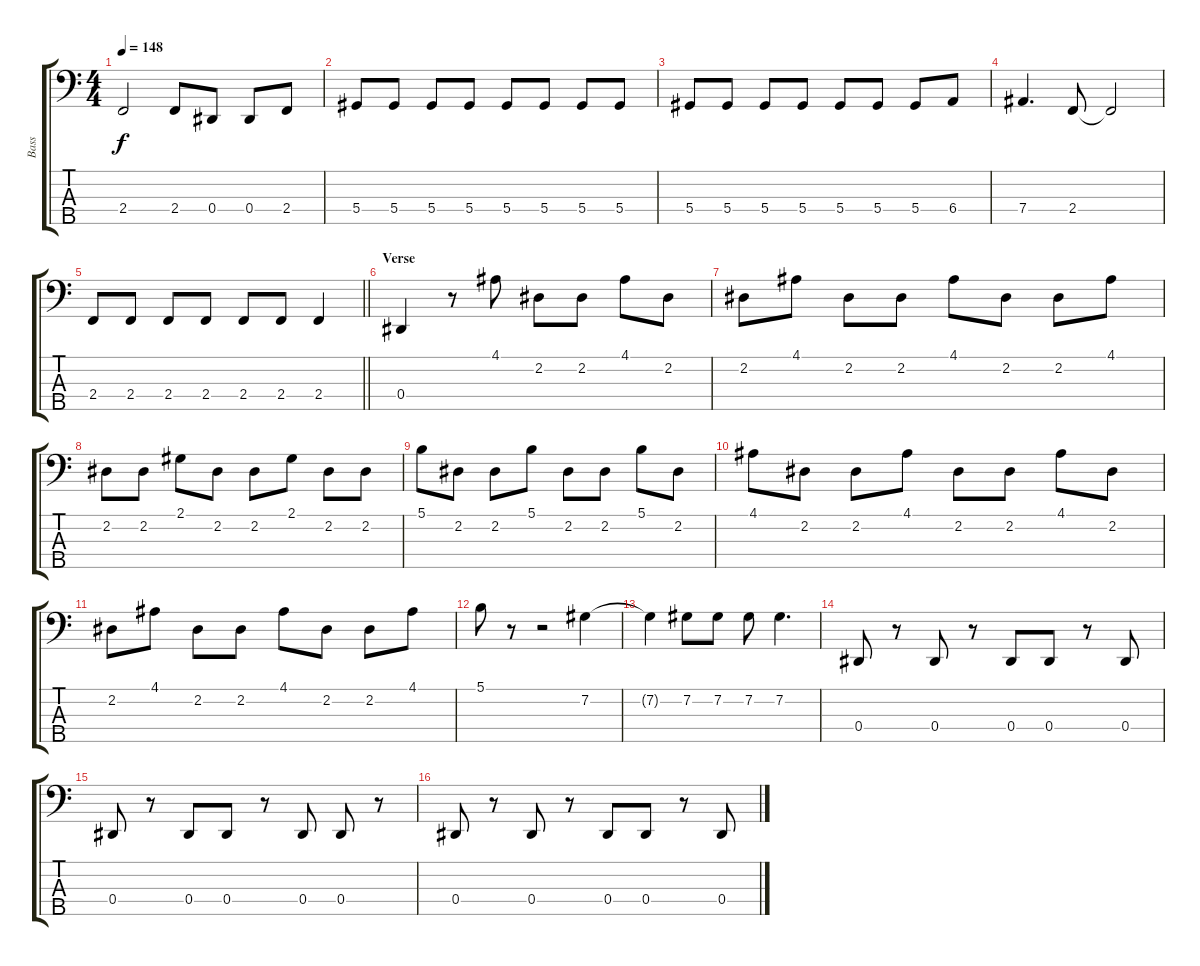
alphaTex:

\track ("Bass" "Bass") {instrument electricbassfinger}
\staff {score tabs}
\tuning (Gb2 Db2 Ab1 Eb1 Bb0) {hide}
\ts (4 4)
\tempo 148
\clef f4
\ks c
2.4{t}.2{dy f} 2.4.8 0.4.8 0.4.8 2.4.8 |
5.4.8 5.4.8 5.4.8 5.4.8 5.4.8 5.4.8 5.4.8 5.4.8 |
5.4.8 5.4.8 5.4.8 5.4.8 5.4.8 5.4.8 5.4.8 6.4.8 |
7.4.4{d} 2.4.8 2.4{t}.2 |
\barLineRight lightlight
2.4.8 2.4.8 2.4.8 2.4.8 2.4.8 2.4.8 2.4.4 |
\section ("" "Verse")
0.4.4 r.8 4.1.8 2.2.8 2.2.8 4.1.8 2.2.8 |
2.2.8 4.1.8 2.2.8 2.2.8 4.1.8 2.2.8 2.2.8 4.1.8 |
2.2.8 2.2.8 2.1.8 2.2.8 2.2.8 2.1.8 2.2.8 2.2.8 |
5.1.8 2.2.8 2.2.8 5.1.8 2.2.8 2.2.8 5.1.8 2.2.8 |
4.1.8 2.2.8 2.2.8 4.1.8 2.2.8 2.2.8 4.1.8 2.2.8 |
2.2.8 4.1.8 2.2.8 2.2.8 4.1.8 2.2.8 2.2.8 4.1.8 |
5.1.8 r.8 r.2 7.2.4 |
7.2{t}.4 7.2.8 7.2.8 7.2.8 7.2.4{d} |
0.4.8 r.8 0.4.8 r.8 0.4.8 0.4.8 r.8 0.4.8 |
0.4.8 r.8 0.4.8 0.4.8 r.8 0.4.8 0.4.8 r.8 |
0.4.8 r.8 0.4.8 r.8 0.4.8 0.4.8 r.8 0.4.8
